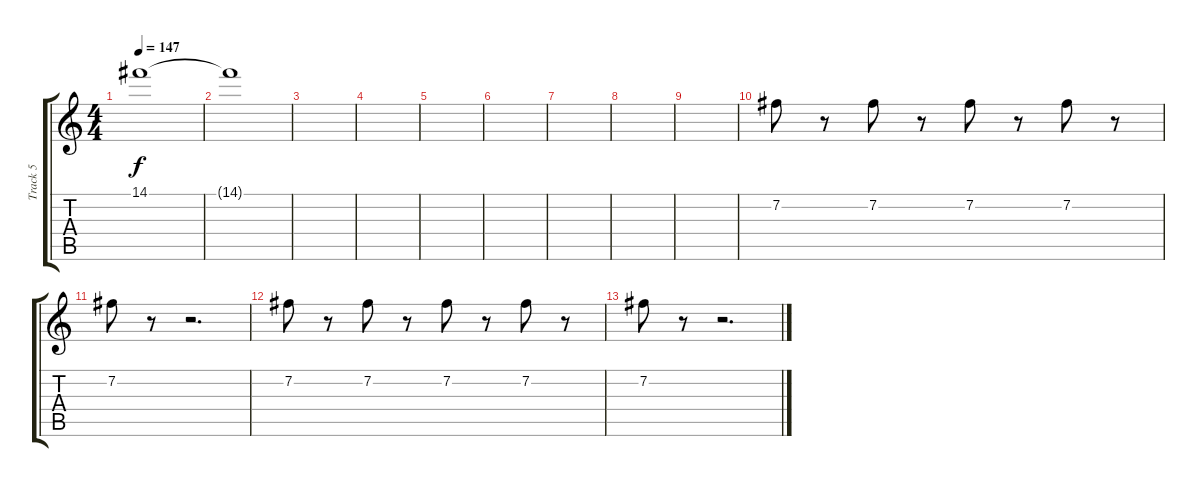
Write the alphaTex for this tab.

\track ("Track 5" "Track 5") {instrument distortionguitar}
\staff {score tabs}
\tuning (E4 B3 G3 D3 A2 E2) {hide}
\ts (4 4)
\tempo 147
\clef g2
\ks c
14.1{t}.1{dy f} |
14.1{t}.1 |
|
|
|
|
|
|
|
7.2.8 r.8 7.2.8{volume 6} r.8 7.2.8{volume 4} r.8 7.2.8{volume 2} r.8 |
7.2.8{volume 1} r.8 r.2{d volume 8} |
7.2.8 r.8 7.2.8{volume 6} r.8 7.2.8{volume 4} r.8 7.2.8{volume 2} r.8 |
7.2.8{volume 1} r.8 r.2{d}
